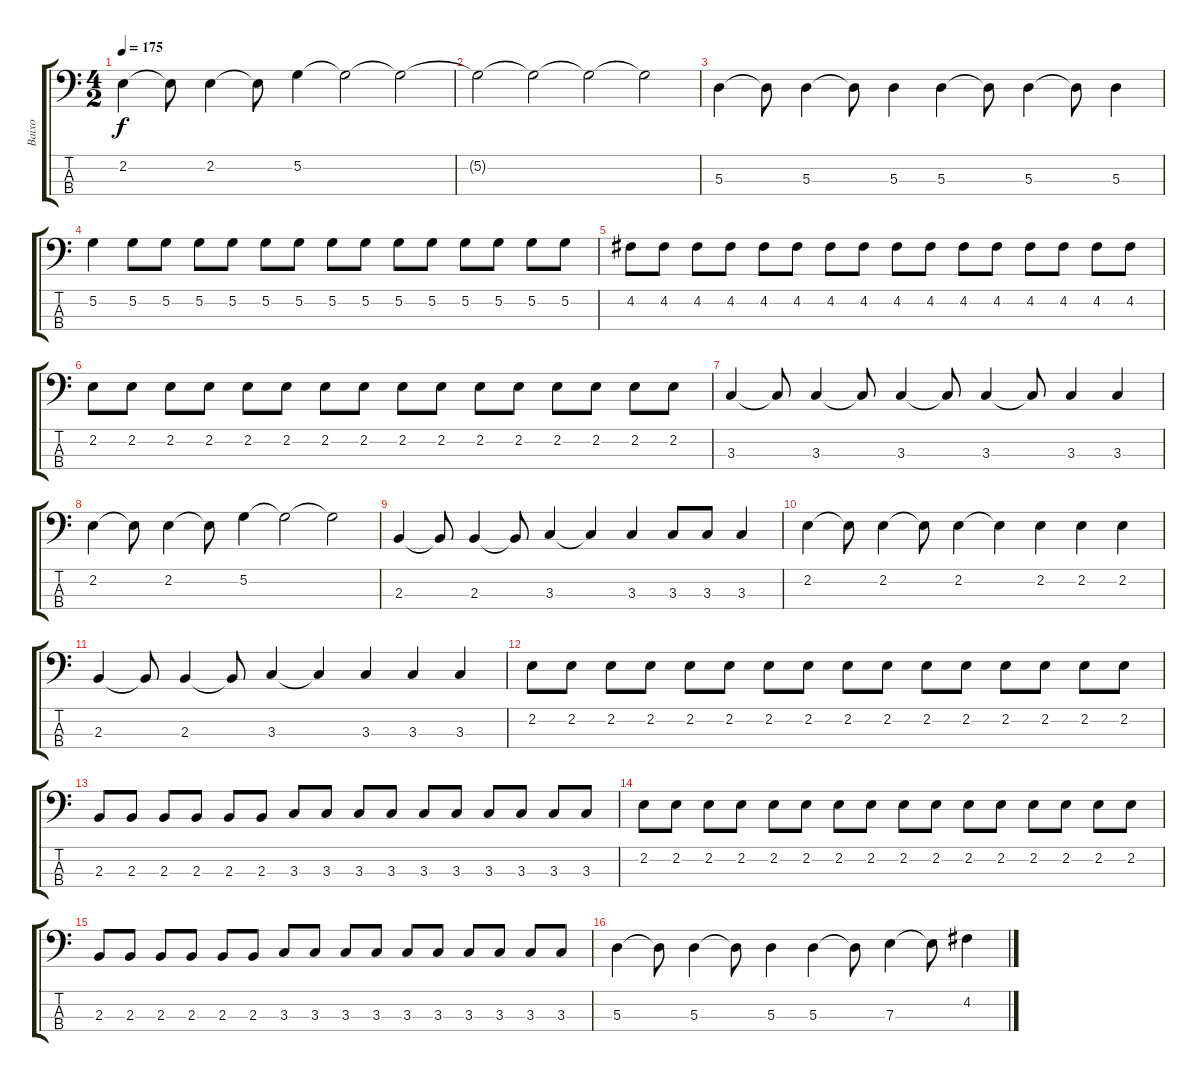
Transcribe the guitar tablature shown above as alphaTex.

\track ("Baixo" "Baixo") {instrument electricbasspick}
\staff {score tabs}
\tuning (G2 D2 A1 E1) {hide}
\ts (4 2)
\tempo 175
\clef f4
\ks c
2.2.4{dy f} 2.2{t}.8 2.2.4 2.2{t}.8 5.2.4 5.2{t}.2 5.2{t}.2 |
5.2{t}.2 5.2{t}.2 5.2{t}.2 5.2{t}.2 |
5.3.4 5.3{t}.8 5.3.4 5.3{t}.8 5.3.4 5.3.4 5.3{t}.8 5.3.4 5.3{t}.8 5.3.4 |
5.2.4 5.2.8 5.2.8 5.2.8 5.2.8 5.2.8 5.2.8 5.2.8 5.2.8 5.2.8 5.2.8 5.2.8 5.2.8 5.2.8 5.2.8 |
4.2.8 4.2.8 4.2.8 4.2.8 4.2.8 4.2.8 4.2.8 4.2.8 4.2.8 4.2.8 4.2.8 4.2.8 4.2.8 4.2.8 4.2.8 4.2.8 |
2.2.8 2.2.8 2.2.8 2.2.8 2.2.8 2.2.8 2.2.8 2.2.8 2.2.8 2.2.8 2.2.8 2.2.8 2.2.8 2.2.8 2.2.8 2.2.8 |
3.3.4 3.3{t}.8 3.3.4 3.3{t}.8 3.3.4 3.3{t}.8 3.3.4 3.3{t}.8 3.3.4 3.3.4 |
2.2.4 2.2{t}.8 2.2.4 2.2{t}.8 5.2.4 5.2{t}.2 5.2{t}.2 |
2.3.4 2.3{t}.8 2.3.4 2.3{t}.8 3.3.4 3.3{t}.4 3.3.4 3.3.8 3.3.8 3.3.4 |
2.2.4 2.2{t}.8 2.2.4 2.2{t}.8 2.2.4 2.2{t}.4 2.2.4 2.2.4 2.2.4 |
2.3.4 2.3{t}.8 2.3.4 2.3{t}.8 3.3.4 3.3{t}.4 3.3.4 3.3.4 3.3.4 |
2.2.8 2.2.8 2.2.8 2.2.8 2.2.8 2.2.8 2.2.8 2.2.8 2.2.8 2.2.8 2.2.8 2.2.8 2.2.8 2.2.8 2.2.8 2.2.8 |
2.3.8 2.3.8 2.3.8 2.3.8 2.3.8 2.3.8 3.3.8 3.3.8 3.3.8 3.3.8 3.3.8 3.3.8 3.3.8 3.3.8 3.3.8 3.3.8 |
2.2.8 2.2.8 2.2.8 2.2.8 2.2.8 2.2.8 2.2.8 2.2.8 2.2.8 2.2.8 2.2.8 2.2.8 2.2.8 2.2.8 2.2.8 2.2.8 |
2.3.8 2.3.8 2.3.8 2.3.8 2.3.8 2.3.8 3.3.8 3.3.8 3.3.8 3.3.8 3.3.8 3.3.8 3.3.8 3.3.8 3.3.8 3.3.8 |
5.3.4 5.3{t}.8 5.3.4 5.3{t}.8 5.3.4 5.3.4 5.3{t}.8 7.3.4 7.3{t}.8 4.2.4
